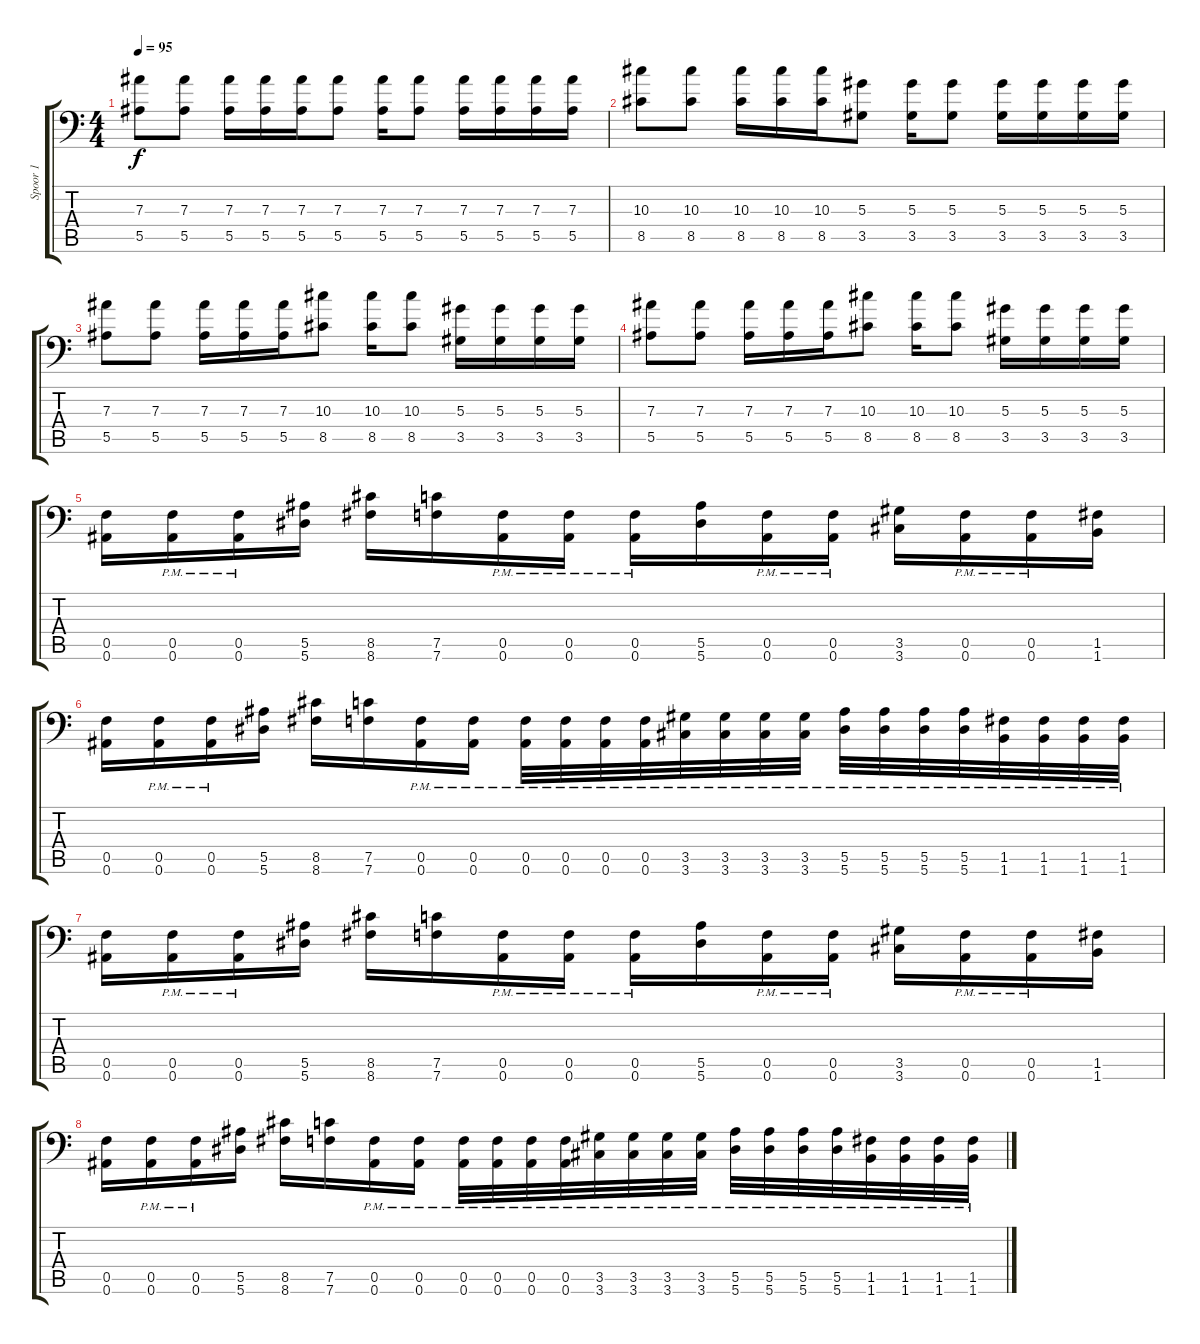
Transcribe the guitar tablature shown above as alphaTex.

\track ("Spoor 1" "Spoor 1") {instrument distortionguitar}
\staff {score tabs}
\tuning (C4 G3 Eb3 Bb2 F2 Bb1) {hide}
\ts (4 4)
\tempo 95
\clef f4
\ks c
(7.3 5.5).8{dy f} (7.3 5.5).8 (7.3 5.5).16 (7.3 5.5).16 (7.3 5.5).16 (7.3 5.5).8 (7.3 5.5).16 (7.3 5.5).8 (7.3 5.5).16 (7.3 5.5).16 (7.3 5.5).16 (7.3 5.5).16 |
(10.3 8.5).8 (10.3 8.5).8 (10.3 8.5).16 (10.3 8.5).16 (10.3 8.5).16 (5.3 3.5).8 (5.3 3.5).16 (5.3 3.5).8 (5.3 3.5).16 (5.3 3.5).16 (5.3 3.5).16 (5.3 3.5).16 |
(7.3 5.5).8 (7.3 5.5).8 (7.3 5.5).16 (7.3 5.5).16 (7.3 5.5).16 (10.3 8.5).8 (10.3 8.5).16 (10.3 8.5).8 (5.3 3.5).16 (5.3 3.5).16 (5.3 3.5).16 (5.3 3.5).16 |
(7.3 5.5).8 (7.3 5.5).8 (7.3 5.5).16 (7.3 5.5).16 (7.3 5.5).16 (10.3 8.5).8 (10.3 8.5).16 (10.3 8.5).8 (5.3 3.5).16 (5.3 3.5).16 (5.3 3.5).16 (5.3 3.5).16 |
(0.5 0.6).16 (0.5{pm} 0.6{pm}).16 (0.5{pm} 0.6{pm}).16 (5.5 5.6).16 (8.5 8.6).16 (7.5 7.6).16 (0.5{pm} 0.6{pm}).16 (0.5{pm} 0.6{pm}).16 (0.5{pm} 0.6{pm}).16 (5.5 5.6).16 (0.5{pm} 0.6{pm}).16 (0.5{pm} 0.6{pm}).16 (3.5 3.6).16 (0.5{pm} 0.6{pm}).16 (0.5{pm} 0.6{pm}).16 (1.5 1.6).16 |
(0.5 0.6).16 (0.5{pm} 0.6{pm}).16 (0.5{pm} 0.6{pm}).16 (5.5 5.6).16 (8.5 8.6).16 (7.5 7.6).16 (0.5{pm} 0.6{pm}).16 (0.5{pm} 0.6{pm}).16 (0.5{pm} 0.6{pm}).32 (0.5{pm} 0.6{pm}).32 (0.5{pm} 0.6{pm}).32 (0.5{pm} 0.6{pm}).32 (3.5{pm} 3.6{pm}).32 (3.5{pm} 3.6{pm}).32 (3.5{pm} 3.6{pm}).32 (3.5{pm} 3.6{pm}).32 (5.5{pm} 5.6{pm}).32 (5.5{pm} 5.6{pm}).32 (5.5{pm} 5.6{pm}).32 (5.5{pm} 5.6{pm}).32 (1.5{pm} 1.6{pm}).32 (1.5{pm} 1.6{pm}).32 (1.5{pm} 1.6{pm}).32 (1.5{pm} 1.6{pm}).32 |
(0.5 0.6).16 (0.5{pm} 0.6{pm}).16 (0.5{pm} 0.6{pm}).16 (5.5 5.6).16 (8.5 8.6).16 (7.5 7.6).16 (0.5{pm} 0.6{pm}).16 (0.5{pm} 0.6{pm}).16 (0.5{pm} 0.6{pm}).16 (5.5 5.6).16 (0.5{pm} 0.6{pm}).16 (0.5{pm} 0.6{pm}).16 (3.5 3.6).16 (0.5{pm} 0.6{pm}).16 (0.5{pm} 0.6{pm}).16 (1.5 1.6).16 |
(0.5 0.6).16 (0.5{pm} 0.6{pm}).16 (0.5{pm} 0.6{pm}).16 (5.5 5.6).16 (8.5 8.6).16 (7.5 7.6).16 (0.5{pm} 0.6{pm}).16 (0.5{pm} 0.6{pm}).16 (0.5{pm} 0.6{pm}).32 (0.5{pm} 0.6{pm}).32 (0.5{pm} 0.6{pm}).32 (0.5{pm} 0.6{pm}).32 (3.5{pm} 3.6{pm}).32 (3.5{pm} 3.6{pm}).32 (3.5{pm} 3.6{pm}).32 (3.5{pm} 3.6{pm}).32 (5.5{pm} 5.6{pm}).32 (5.5{pm} 5.6{pm}).32 (5.5{pm} 5.6{pm}).32 (5.5{pm} 5.6{pm}).32 (1.5{pm} 1.6{pm}).32 (1.5{pm} 1.6{pm}).32 (1.5{pm} 1.6{pm}).32 (1.5{pm} 1.6{pm}).32
